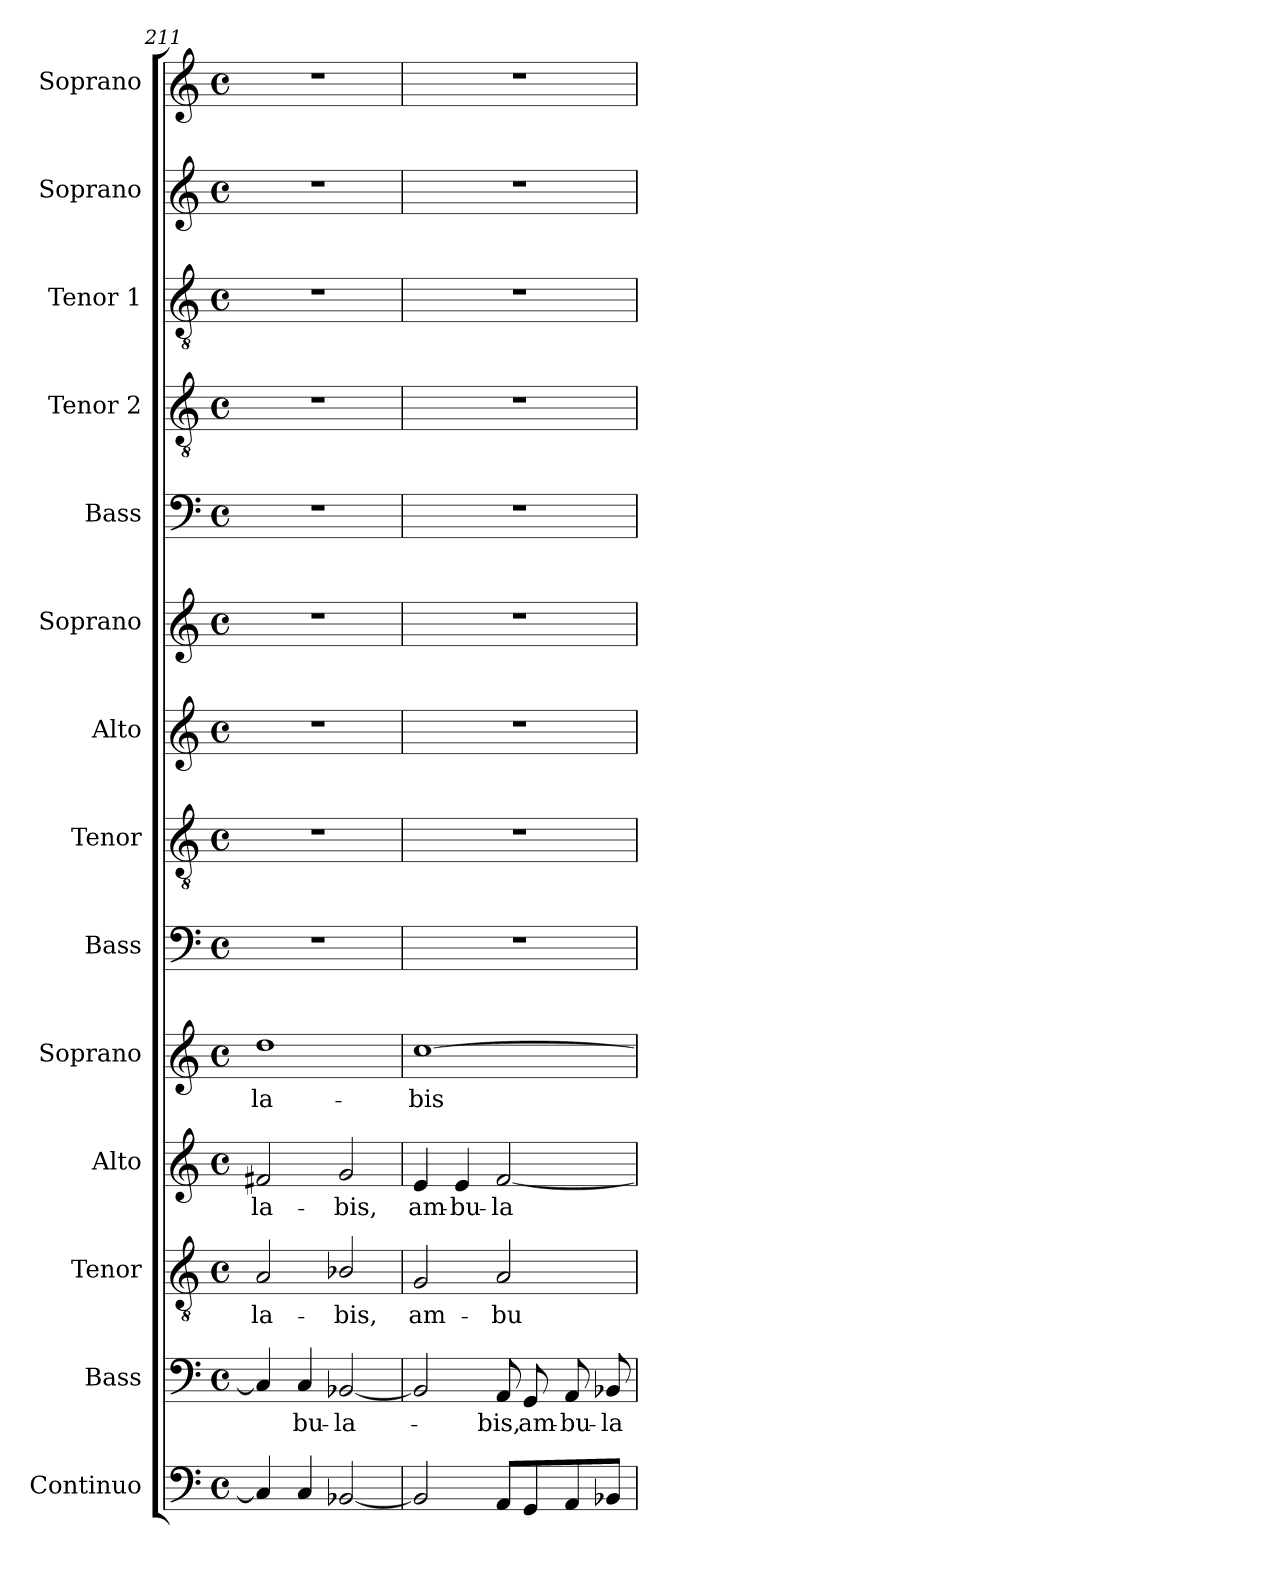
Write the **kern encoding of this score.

**kern	**kern	**text	**kern	**text	**kern	**text	**kern	**text	**kern	**kern	**kern	**kern	**kern	**kern	**kern	**kern	**kern
*part14	*part13	*part13	*part12	*part12	*part11	*part11	*part10	*part10	*part9	*part8	*part7	*part6	*part5	*part4	*part3	*part2	*part1
*staff14	*staff13	*staff13	*staff12	*staff12	*staff11	*staff11	*staff10	*staff10	*staff9	*staff8	*staff7	*staff6	*staff5	*staff4	*staff3	*staff2	*staff1
*I"Continuo	*I"Bass	*	*I"Tenor	*	*I"Alto	*	*I"Soprano	*	*I"Bass	*I"Tenor	*I"Alto	*I"Soprano	*I"Bass	*I"Tenor 2	*I"Tenor 1	*I"Soprano	*I"Soprano
*I'Cont.	*I'B.	*	*I'T.	*	*I'A.	*	*I'S.	*	*I'B.	*I'T.	*I'A.	*I'S.	*I'B.	*I'T2.	*I'T1.	*I'S.	*I'S.
!!LO:PB:g=z
*clefF4	*clefF4	*	*clefGv2	*	*clefG2	*	*clefG2	*	*clefF4	*clefGv2	*clefG2	*clefG2	*clefF4	*clefGv2	*clefGv2	*clefG2	*clefG2
*	*	*	*ITrd7c12	*	*	*	*	*	*	*ITrd7c12	*	*	*	*ITrd7c12	*ITrd7c12	*	*
*k[]	*k[]	*	*k[]	*	*k[]	*	*k[]	*	*k[]	*k[]	*k[]	*k[]	*k[]	*k[]	*k[]	*k[]	*k[]
*C:	*C:	*	*C:	*	*C:	*	*C:	*	*C:	*C:	*C:	*C:	*C:	*C:	*C:	*C:	*C:
*M4/4	*M4/4	*	*M4/4	*	*M4/4	*	*M4/4	*	*M4/4	*M4/4	*M4/4	*M4/4	*M4/4	*M4/4	*M4/4	*M4/4	*M4/4
*met(c)	*met(c)	*	*met(c)	*	*met(c)	*	*met(c)	*	*met(c)	*met(c)	*met(c)	*met(c)	*met(c)	*met(c)	*met(c)	*met(c)	*met(c)
=211	=211	=211	=211	=211	=211	=211	=211	=211	=211	=211	=211	=211	=211	=211	=211	=211	=211
!	!	!	!	!LO:LY:b:color=#000000	!	!	!	!	!	!	!	!	!	!	!	!	!
!	!	!	!	!	!	!LO:LY:b:color=#000000	!	!	!	!	!	!	!	!	!	!	!
!	!	!	!	!	!	!	!	!LO:LY:b:color=#000000	!	!	!	!	!	!	!	!	!
4Ci/]	4Ci/]	.	2AAi/	-la-	2f#Xi/	-la-	1ddi	-la-	1r	1r	1r	1r	1r	1r	1r	1r	1r
!	!	!LO:LY:b:color=#000000	!	!	!	!	!	!	!	!	!	!	!	!	!	!	!
4Ci/	4Ci/	-bu-	.	.	.	.	.	.	.	.	.	.	.	.	.	.	.
!	!	!LO:LY:b:color=#000000	!	!	!	!	!	!	!	!	!	!	!	!	!	!	!
!	!	!	!	!LO:LY:b:color=#000000	!	!	!	!	!	!	!	!	!	!	!	!	!
!	!	!	!	!	!	!LO:LY:b:color=#000000	!	!	!	!	!	!	!	!	!	!	!
[2BB-Xi/	[2BB-Xi/	-la-	2BB-Xi/	-bis,	2gi/	-bis,	.	.	.	.	.	.	.	.	.	.	.
=212	=212	=212	=212	=212	=212	=212	=212	=212	=212	=212	=212	=212	=212	=212	=212	=212	=212
!	!	!	!	!LO:LY:b:color=#000000	!	!	!	!	!	!	!	!	!	!	!	!	!
!	!	!	!	!	!	!LO:LY:b:color=#000000	!	!	!	!	!	!	!	!	!	!	!
!	!	!	!	!	!	!	!	!LO:LY:b:color=#000000	!	!	!	!	!	!	!	!	!
2BB-i/]	2BB-i/]	.	2GGi/	am-	4ei/	am-	[1cci	-bis	1r	1r	1r	1r	1r	1r	1r	1r	1r
!	!	!	!	!	!	!LO:LY:b:color=#000000	!	!	!	!	!	!	!	!	!	!	!
.	.	.	.	.	4ei/	-bu-	.	.	.	.	.	.	.	.	.	.	.
!	!	!LO:LY:b:color=#000000	!	!	!	!	!	!	!	!	!	!	!	!	!	!	!
!	!	!	!	!LO:LY:b:color=#000000	!	!	!	!	!	!	!	!	!	!	!	!	!
!	!	!	!	!	!	!LO:LY:b:color=#000000	!	!	!	!	!	!	!	!	!	!	!
8AAi/L	8AAi/	-bis,	2AAi/	-bu-	[2fi/	-la-	.	.	.	.	.	.	.	.	.	.	.
!	!	!LO:LY:b:color=#000000	!	!	!	!	!	!	!	!	!	!	!	!	!	!	!
8GGi/	8GGi/	am-	.	.	.	.	.	.	.	.	.	.	.	.	.	.	.
!	!	!LO:LY:b:color=#000000	!	!	!	!	!	!	!	!	!	!	!	!	!	!	!
8AAi/	8AAi/	-bu-	.	.	.	.	.	.	.	.	.	.	.	.	.	.	.
!	!	!LO:LY:b:color=#000000	!	!	!	!	!	!	!	!	!	!	!	!	!	!	!
8BB-Xi/J	8BB-Xi/	-la-	.	.	.	.	.	.	.	.	.	.	.	.	.	.	.
=	=	=	=	=	=	=	=	=	=	=	=	=	=	=	=	=	=
*-	*-	*-	*-	*-	*-	*-	*-	*-	*-	*-	*-	*-	*-	*-	*-	*-	*-
